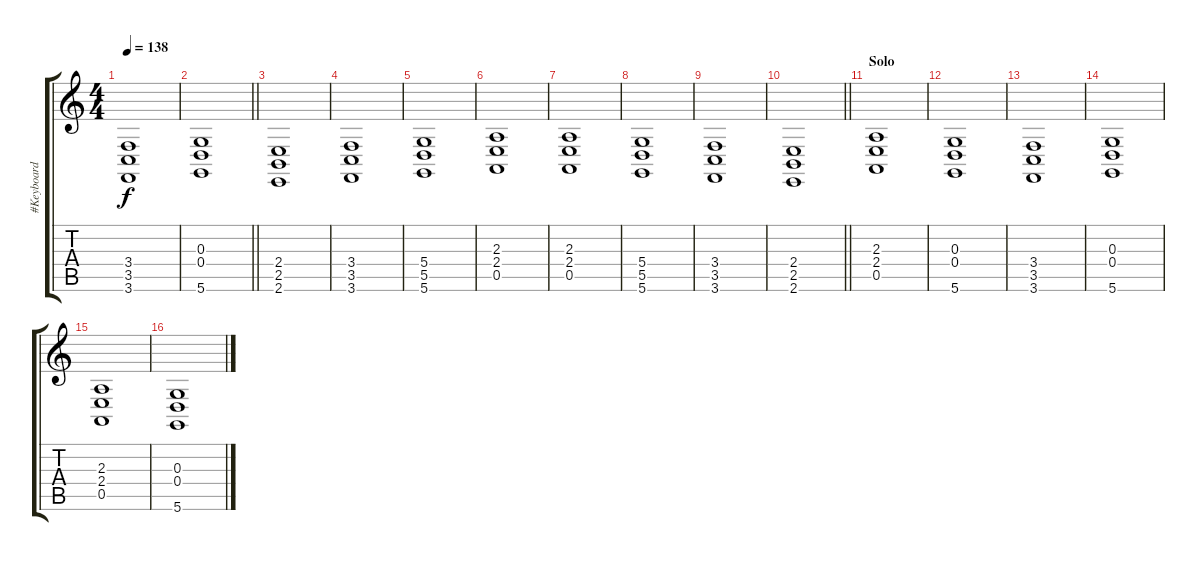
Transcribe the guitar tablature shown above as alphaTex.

\track ("#Keyboard 1" "#Keyboard ") {instrument pad2warm}
\staff {score tabs}
\tuning (E4 B3 G3 D3 A2 D2) {hide}
\ts (4 4)
\tempo 138
\clef g2
\ks c
(3.4 3.5 3.6).1{dy f} |
\barLineRight lightlight
(0.3 0.4 5.6).1 |
(2.4 2.5 2.6).1 |
(3.4 3.5 3.6).1 |
(5.4 5.5 5.6).1 |
(2.3 2.4 0.5).1 |
(2.3 2.4 0.5).1 |
(5.4 5.5 5.6).1 |
(3.4 3.5 3.6).1 |
\barLineRight lightlight
(2.4 2.5 2.6).1 |
\section ("" "Solo ")
(2.3 2.4 0.5).1 |
(0.3 0.4 5.6).1 |
(3.4 3.5 3.6).1 |
(0.3 0.4 5.6).1 |
(2.3 2.4 0.5).1 |
(0.3 0.4 5.6).1
